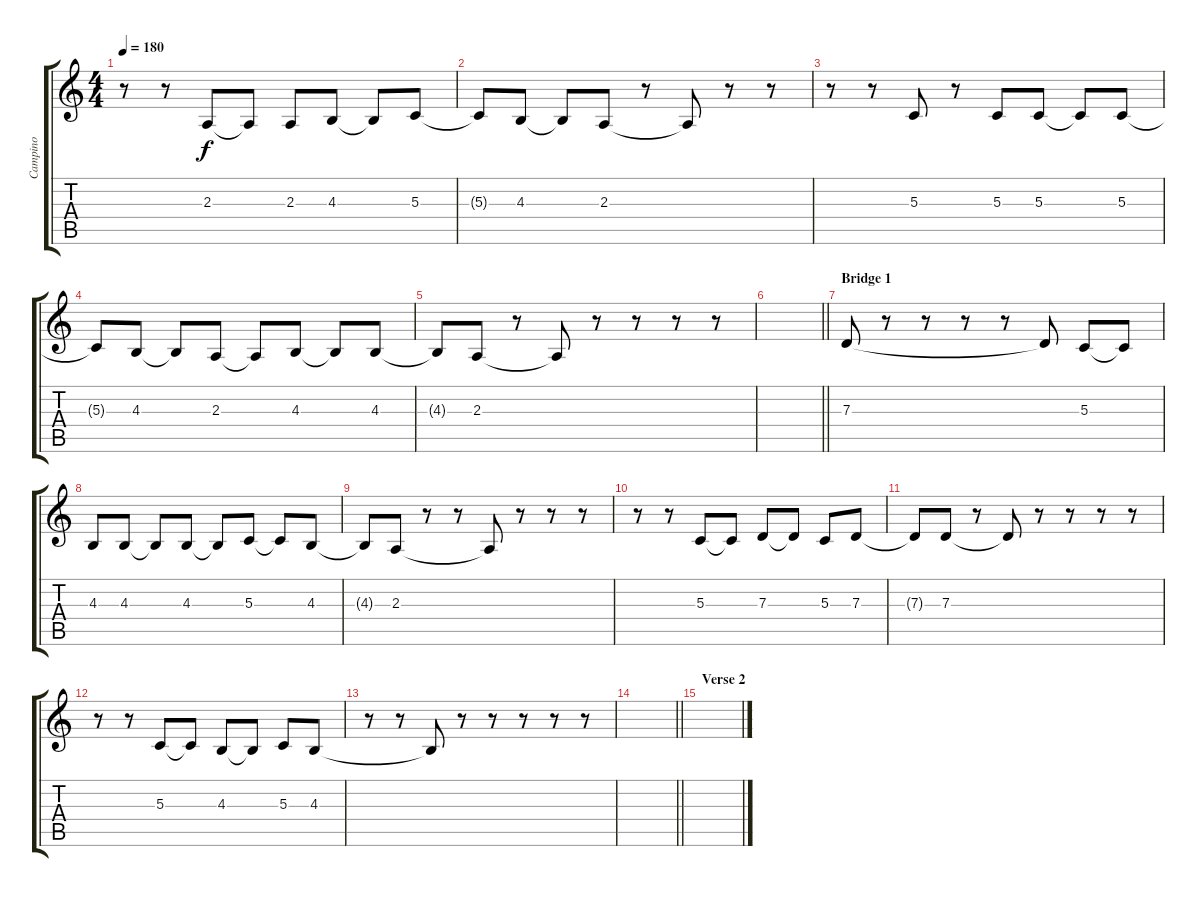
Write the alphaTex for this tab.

\track ("Campino" "Campino") {instrument oboe}
\staff {score tabs}
\tuning (E4 B3 G3 D3 A2 E2) {hide}
\ts (4 4)
\tempo 180
\clef g2
\ks c
r.8{dy f} r.8 2.3.8 2.3{t}.8 2.3.8 4.3.8 4.3{t}.8 5.3.8 |
5.3{t}.8 4.3.8 4.3{t}.8 2.3.8 r.8 2.3{t}.8 r.8 r.8 |
r.8 r.8 5.3.8 r.8 5.3.8 5.3.8 5.3{t}.8 5.3.8 |
5.3{t}.8 4.3.8 4.3{t}.8 2.3.8 2.3{t}.8 4.3.8 4.3{t}.8 4.3.8 |
4.3{t}.8 2.3.8 r.8 2.3{t}.8 r.8 r.8 r.8 r.8 |
\barLineRight lightlight
|
\section ("" "Bridge 1")
7.3.8 r.8 r.8 r.8 r.8 7.3{t}.8 5.3.8 5.3{t}.8 |
4.3.8 4.3.8 4.3{t}.8 4.3.8 4.3{t}.8 5.3.8 5.3{t}.8 4.3.8 |
4.3{t}.8 2.3.8 r.8 r.8 2.3{t}.8 r.8 r.8 r.8 |
r.8 r.8 5.3.8 5.3{t}.8 7.3.8 7.3{t}.8 5.3.8 7.3.8 |
7.3{t}.8 7.3.8 r.8 7.3{t}.8 r.8 r.8 r.8 r.8 |
r.8 r.8 5.3.8 5.3{t}.8 4.3.8 4.3{t}.8 5.3.8 4.3.8 |
r.8 r.8 4.3{t}.8 r.8 r.8 r.8 r.8 r.8 |
\barLineRight lightlight
|
\section ("" "Verse 2")
